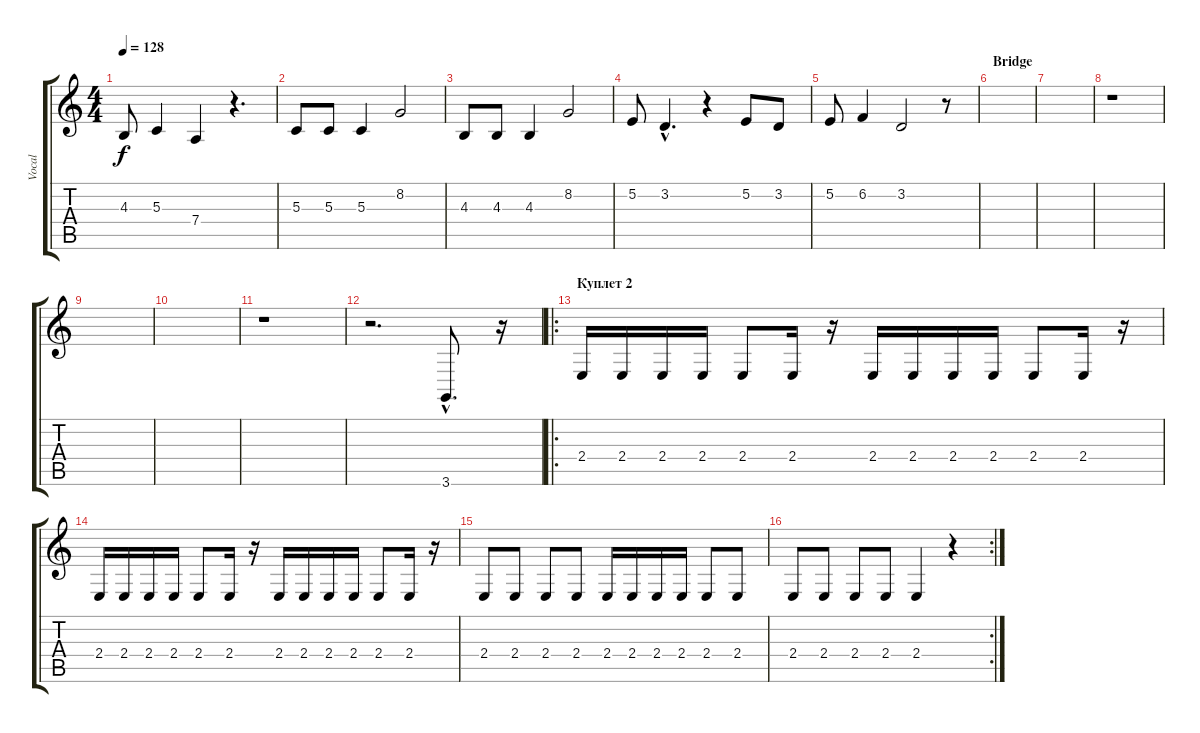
\track ("Vocal" "Vocal") {instrument lead6voice}
\staff {score tabs}
\tuning (E4 B3 G3 D3 A2 E2) {hide}
\ts (4 4)
\tempo 128
\clef g2
\ks c
4.3.8{dy f} 5.3.4 7.4.4 r.4{d} |
5.3.8 5.3.8 5.3.4 8.2.2 |
4.3.8 4.3.8 4.3.4 8.2.2 |
5.2.8 3.2{hac}.4{d} r.4 5.2.8 3.2.8 |
5.2.8 6.2.4 3.2.2 r.8 |
\section ("" "Bridge")
|
|
r.1 |
|
|
r.1 |
r.2{d} 3.6{hac}.8{d} r.16 |
\ro
\section ("" "Куплет 2")
2.4.16 2.4.16 2.4.16 2.4.16 2.4.8 2.4.16 r.16 2.4.16 2.4.16 2.4.16 2.4.16 2.4.8 2.4.16 r.16 |
2.4.16 2.4.16 2.4.16 2.4.16 2.4.8 2.4.16 r.16 2.4.16 2.4.16 2.4.16 2.4.16 2.4.8 2.4.16 r.16 |
2.4.8 2.4.8 2.4.8 2.4.8 2.4.16 2.4.16 2.4.16 2.4.16 2.4.8 2.4.8 |
\rc 2
2.4.8 2.4.8 2.4.8 2.4.8 2.4.4 r.4
